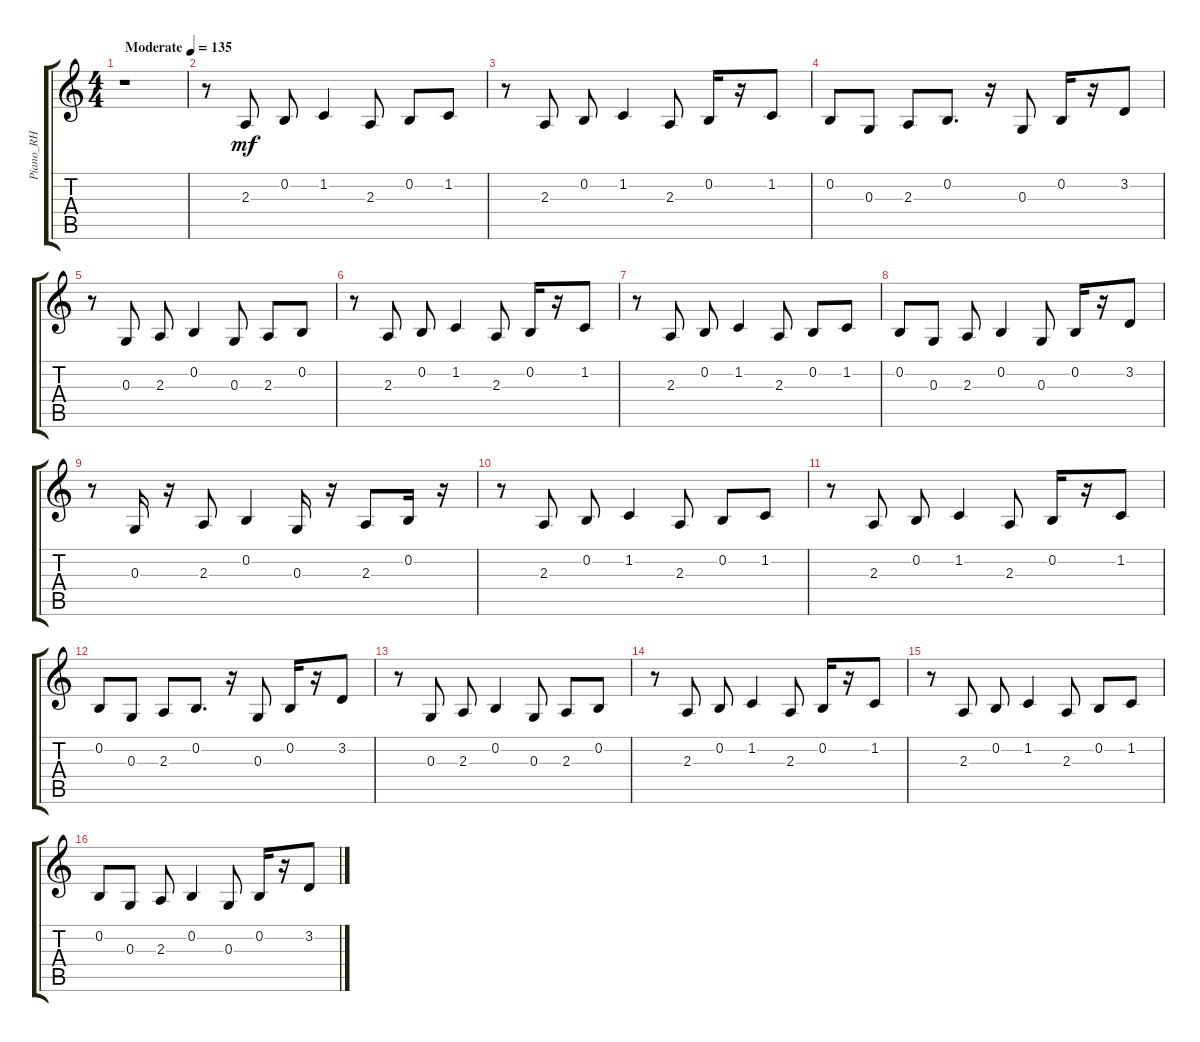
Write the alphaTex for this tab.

\track ("Piano_RH" "Piano_RH") {instrument acousticgrandpiano}
\staff {score tabs}
\tuning (E4 B3 G3 D3 A2 E2) {hide}
\ts (4 4)
\tempo (135 "Moderate")
\clef g2
\ks c
r.1{dy mf instrument acousticgrandpiano} |
r.8 2.3.8 0.2.8 1.2.4 2.3.8 0.2.8 1.2.8 |
r.8 2.3.8 0.2.8 1.2.4 2.3.8 0.2.16 r.16 1.2.8 |
0.2.8 0.3.8 2.3.8 0.2.8{d} r.16 0.3.8 0.2.16 r.16 3.2.8 |
r.8 0.3.8 2.3.8 0.2.4 0.3.8 2.3.8 0.2.8 |
r.8 2.3.8 0.2.8 1.2.4 2.3.8 0.2.16 r.16 1.2.8 |
r.8 2.3.8 0.2.8 1.2.4 2.3.8 0.2.8 1.2.8 |
0.2.8 0.3.8 2.3.8 0.2.4 0.3.8 0.2.16 r.16 3.2.8 |
r.8 0.3.16 r.16 2.3.8 0.2.4 0.3.16 r.16 2.3.8 0.2.16 r.16 |
r.8 2.3.8 0.2.8 1.2.4 2.3.8 0.2.8 1.2.8 |
r.8 2.3.8 0.2.8 1.2.4 2.3.8 0.2.16 r.16 1.2.8 |
0.2.8 0.3.8 2.3.8 0.2.8{d} r.16 0.3.8 0.2.16 r.16 3.2.8 |
r.8 0.3.8 2.3.8 0.2.4 0.3.8 2.3.8 0.2.8 |
r.8 2.3.8 0.2.8 1.2.4 2.3.8 0.2.16 r.16 1.2.8 |
r.8 2.3.8 0.2.8 1.2.4 2.3.8 0.2.8 1.2.8 |
0.2.8 0.3.8 2.3.8 0.2.4 0.3.8 0.2.16 r.16 3.2.8
